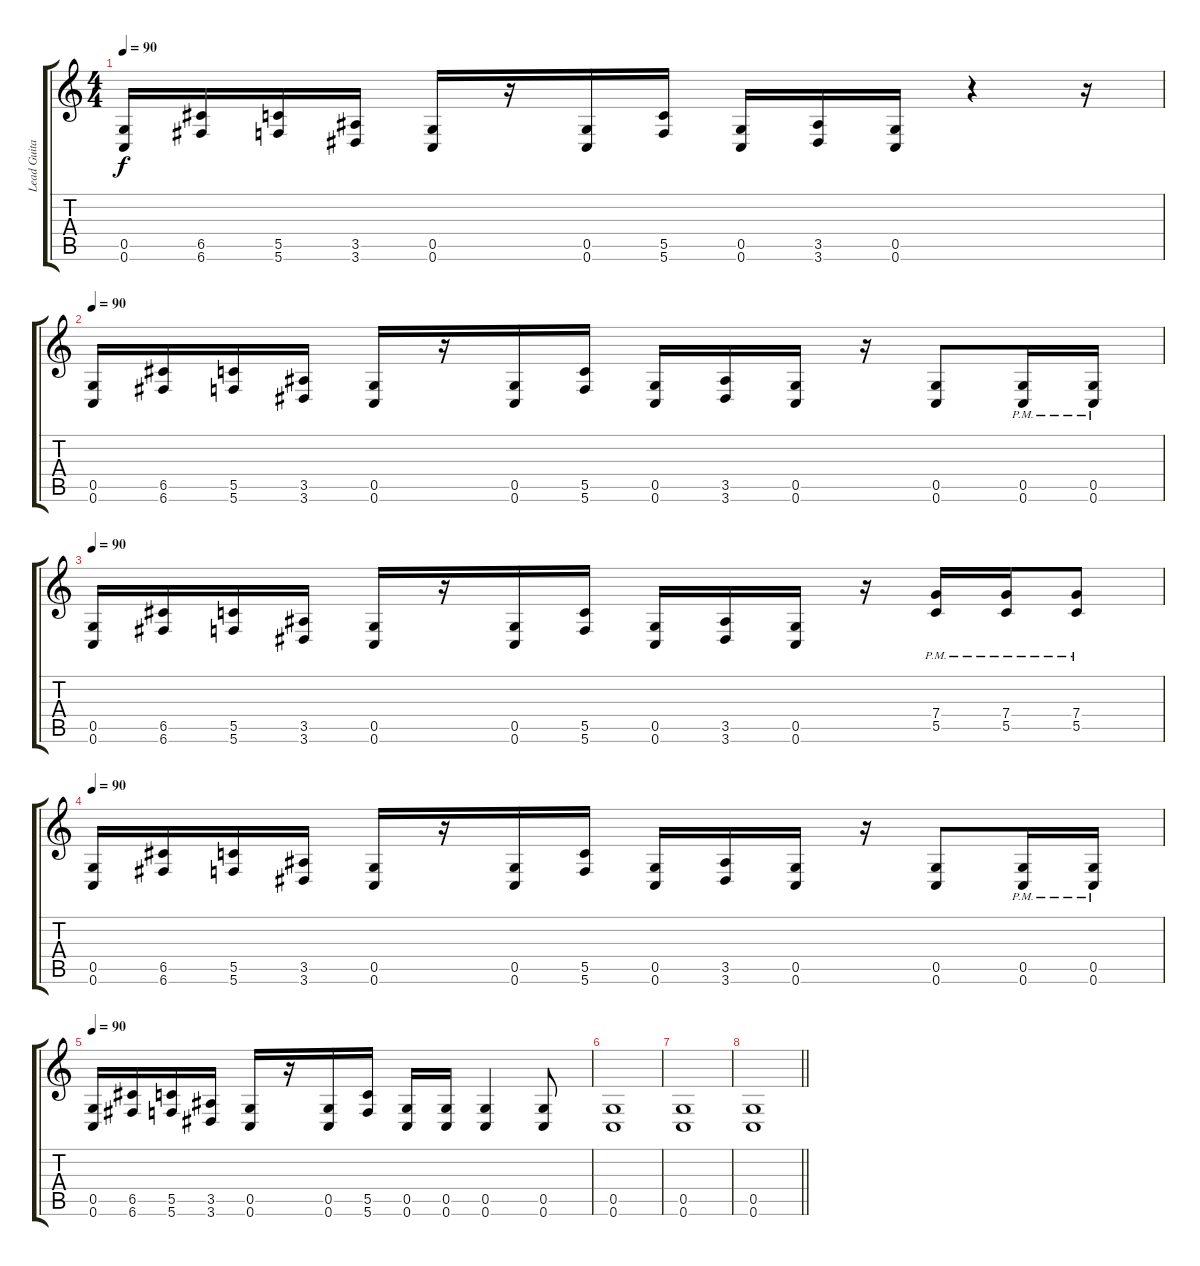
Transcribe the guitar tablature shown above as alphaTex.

\track ("Lead Guitar" "Lead Guita") {instrument distortionguitar}
\staff {score tabs}
\tuning (D4 A3 F3 C3 G2 C2) {hide}
\ts (4 4)
\tempo 90
\clef g2
\ks c
(0.5 0.6).16{dy f} (6.5 6.6).16 (5.5 5.6).16 (3.5 3.6).16 (0.5 0.6).16 r.16 (0.5 0.6).16 (5.5 5.6).16 (0.5 0.6).16 (3.5 3.6).16 (0.5 0.6).16 r.4 r.16 |
\tempo 90
(0.5 0.6).16 (6.5 6.6).16 (5.5 5.6).16 (3.5 3.6).16 (0.5 0.6).16 r.16 (0.5 0.6).16 (5.5 5.6).16 (0.5 0.6).16 (3.5 3.6).16 (0.5 0.6).16 r.16 (0.5 0.6).8 (0.5{pm} 0.6{pm}).16 (0.5{pm} 0.6{pm}).16 |
\tempo 90
(0.5 0.6).16 (6.5 6.6).16 (5.5 5.6).16 (3.5 3.6).16 (0.5 0.6).16 r.16 (0.5 0.6).16 (5.5 5.6).16 (0.5 0.6).16 (3.5 3.6).16 (0.5 0.6).16 r.16 (7.4{pm} 5.5{pm}).16 (7.4{pm} 5.5{pm}).16 (7.4{pm} 5.5{pm}).8 |
\tempo 90
(0.5 0.6).16 (6.5 6.6).16 (5.5 5.6).16 (3.5 3.6).16 (0.5 0.6).16 r.16 (0.5 0.6).16 (5.5 5.6).16 (0.5 0.6).16 (3.5 3.6).16 (0.5 0.6).16 r.16 (0.5 0.6).8 (0.5{pm} 0.6{pm}).16 (0.5{pm} 0.6{pm}).16 |
\tempo 90
(0.5 0.6).16 (6.5 6.6).16 (5.5 5.6).16 (3.5 3.6).16 (0.5 0.6).16 r.16 (0.5 0.6).16 (5.5 5.6).16 (0.5 0.6).16 (0.5 0.6).16 (0.5 0.6).4 (0.5 0.6).8 |
(0.5 0.6).1 |
(0.5 0.6).1 |
\barLineRight lightlight
(0.5 0.6).1
